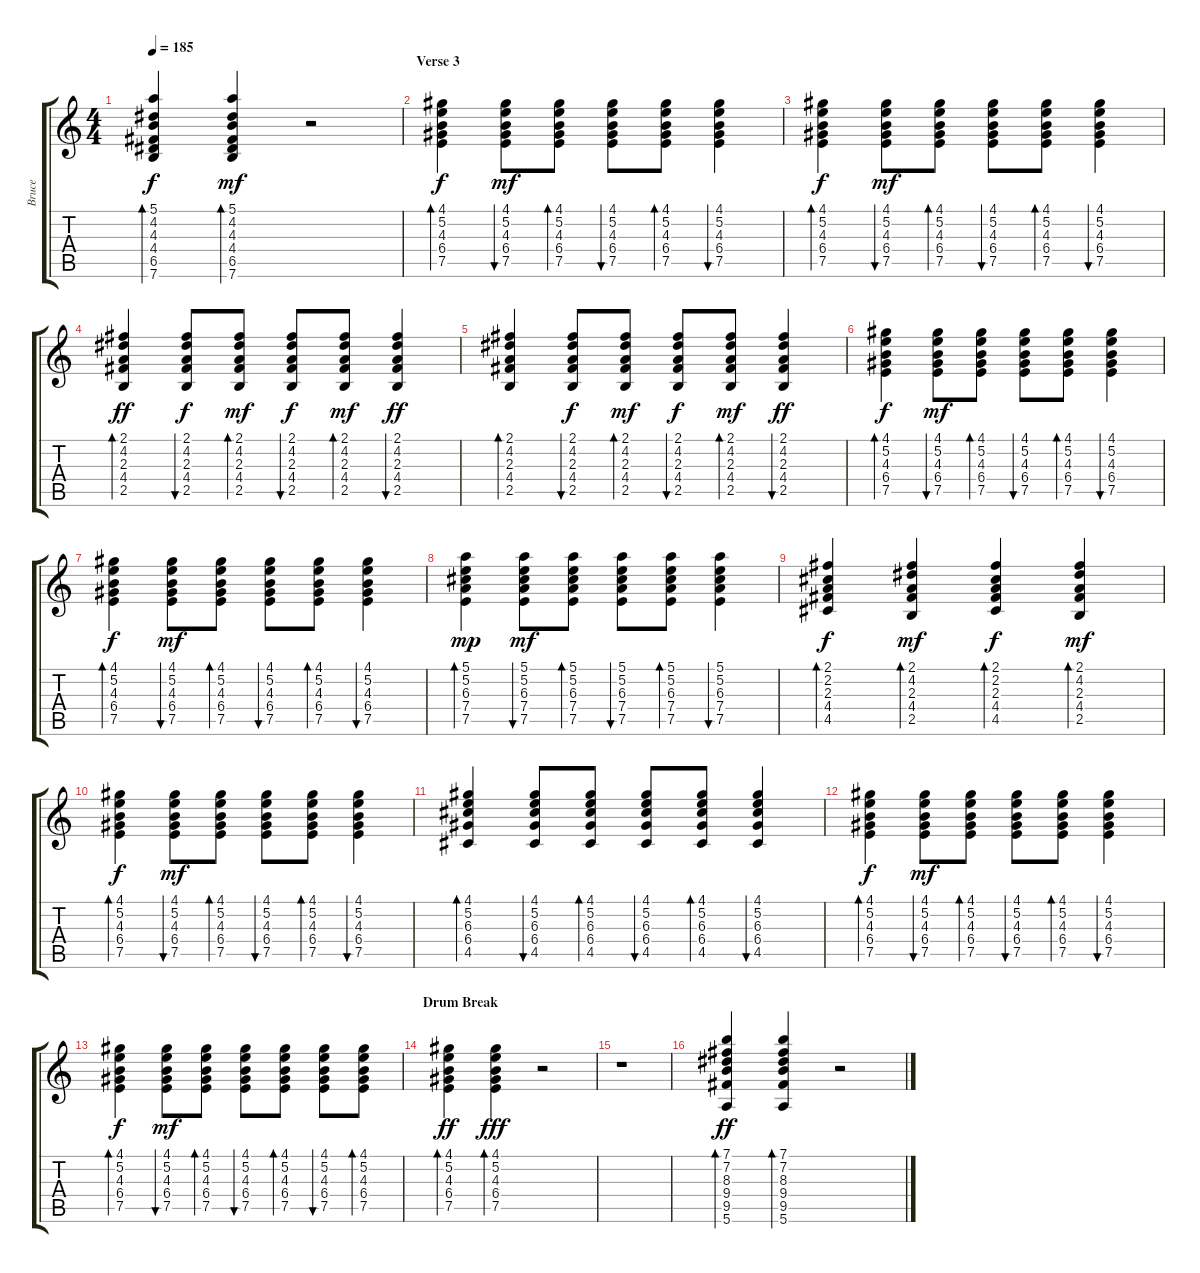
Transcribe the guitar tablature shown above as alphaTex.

\track ("Bruce" "Bruce") {instrument acousticguitarsteel}
\staff {score tabs}
\tuning (E4 B3 G3 D3 A2 E2) {hide}
\ts (4 4)
\tempo 185
\clef g2
\ks c
(5.1 4.2 4.3 4.4 6.5 7.6).4{bd 60 dy f volume 10} (5.1 4.2 4.3 4.4 6.5 7.6).4{bd 60 dy mf} r.2 |
\section ("" "Verse 3")
(4.1 5.2 4.3 6.4 7.5).4{bd 60 dy f volume 8} (4.1 5.2 4.3 6.4 7.5).8{bu 60 dy mf} (4.1 5.2 4.3 6.4 7.5).8{bd 60} (4.1 5.2 4.3 6.4 7.5).8{bu 60} (4.1 5.2 4.3 6.4 7.5).8{bd 60} (4.1 5.2 4.3 6.4 7.5).4{bu 60} |
(4.1 5.2 4.3 6.4 7.5).4{bd 60 dy f} (4.1 5.2 4.3 6.4 7.5).8{bu 60 dy mf} (4.1 5.2 4.3 6.4 7.5).8{bd 60} (4.1 5.2 4.3 6.4 7.5).8{bu 60} (4.1 5.2 4.3 6.4 7.5).8{bd 60} (4.1 5.2 4.3 6.4 7.5).4{bu 60} |
(2.1 4.2 2.3 4.4 2.5).4{bd 60 dy ff} (2.1 4.2 2.3 4.4 2.5).8{bu 60 dy f} (2.1 4.2 2.3 4.4 2.5).8{bd 60 dy mf} (2.1 4.2 2.3 4.4 2.5).8{bu 60 dy f} (2.1 4.2 2.3 4.4 2.5).8{bd 60 dy mf} (2.1 4.2 2.3 4.4 2.5).4{bu 60 dy ff} |
(2.1 4.2 2.3 4.4 2.5).4{bd 60} (2.1 4.2 2.3 4.4 2.5).8{bu 60 dy f} (2.1 4.2 2.3 4.4 2.5).8{bd 60 dy mf} (2.1 4.2 2.3 4.4 2.5).8{bu 60 dy f} (2.1 4.2 2.3 4.4 2.5).8{bd 60 dy mf} (2.1 4.2 2.3 4.4 2.5).4{bu 60 dy ff} |
(4.1 5.2 4.3 6.4 7.5).4{bd 60 dy f} (4.1 5.2 4.3 6.4 7.5).8{bu 60 dy mf} (4.1 5.2 4.3 6.4 7.5).8{bd 60} (4.1 5.2 4.3 6.4 7.5).8{bu 60} (4.1 5.2 4.3 6.4 7.5).8{bd 60} (4.1 5.2 4.3 6.4 7.5).4{bu 60} |
(4.1 5.2 4.3 6.4 7.5).4{bd 60 dy f} (4.1 5.2 4.3 6.4 7.5).8{bu 60 dy mf} (4.1 5.2 4.3 6.4 7.5).8{bd 60} (4.1 5.2 4.3 6.4 7.5).8{bu 60} (4.1 5.2 4.3 6.4 7.5).8{bd 60} (4.1 5.2 4.3 6.4 7.5).4{bu 60} |
(5.1 5.2 6.3 7.4 7.5).4{bd 60 dy mp} (5.1 5.2 6.3 7.4 7.5).8{bu 60 dy mf} (5.1 5.2 6.3 7.4 7.5).8{bd 60} (5.1 5.2 6.3 7.4 7.5).8{bu 60} (5.1 5.2 6.3 7.4 7.5).8{bd 60} (5.1 5.2 6.3 7.4 7.5).4{bu 60} |
(2.1 2.2 2.3 4.4 4.5).4{bd 60 dy f} (2.1 4.2 2.3 4.4 2.5).4{bd 60 dy mf} (2.1 2.2 2.3 4.4 4.5).4{bd 60 dy f} (2.1 4.2 2.3 4.4 2.5).4{bd 60 dy mf} |
(4.1 5.2 4.3 6.4 7.5).4{bd 60 dy f} (4.1 5.2 4.3 6.4 7.5).8{bu 60 dy mf} (4.1 5.2 4.3 6.4 7.5).8{bd 60} (4.1 5.2 4.3 6.4 7.5).8{bu 60} (4.1 5.2 4.3 6.4 7.5).8{bd 60} (4.1 5.2 4.3 6.4 7.5).4{bu 60} |
(4.1 5.2 6.3 6.4 4.5).4{bd 60} (4.1 5.2 6.3 6.4 4.5).8{bu 60} (4.1 5.2 6.3 6.4 4.5).8{bd 60} (4.1 5.2 6.3 6.4 4.5).8{bu 60} (4.1 5.2 6.3 6.4 4.5).8{bd 60} (4.1 5.2 6.3 6.4 4.5).4{bu 60} |
(4.1 5.2 4.3 6.4 7.5).4{bd 60 dy f} (4.1 5.2 4.3 6.4 7.5).8{bu 60 dy mf} (4.1 5.2 4.3 6.4 7.5).8{bd 60} (4.1 5.2 4.3 6.4 7.5).8{bu 60} (4.1 5.2 4.3 6.4 7.5).8{bd 60} (4.1 5.2 4.3 6.4 7.5).4{bu 60} |
(4.1 5.2 4.3 6.4 7.5).4{bd 60 dy f} (4.1 5.2 4.3 6.4 7.5).8{bu 60 dy mf} (4.1 5.2 4.3 6.4 7.5).8{bd 60} (4.1 5.2 4.3 6.4 7.5).8{bu 60} (4.1 5.2 4.3 6.4 7.5).8{bd 60} (4.1 5.2 4.3 6.4 7.5).8{bu 60} (4.1 5.2 4.3 6.4 7.5).8{bd 60} |
\section ("" "Drum Break")
(4.1 5.2 4.3 6.4 7.5).4{bd 240 dy ff volume 11} (4.1 5.2 4.3 6.4 7.5).4{bd 240 dy fff} r.2 |
r.1 |
(7.1 7.2 8.3 9.4 9.5 5.6).4{bd 240 dy ff} (7.1 7.2 8.3 9.4 9.5 5.6).4{bd 240} r.2
